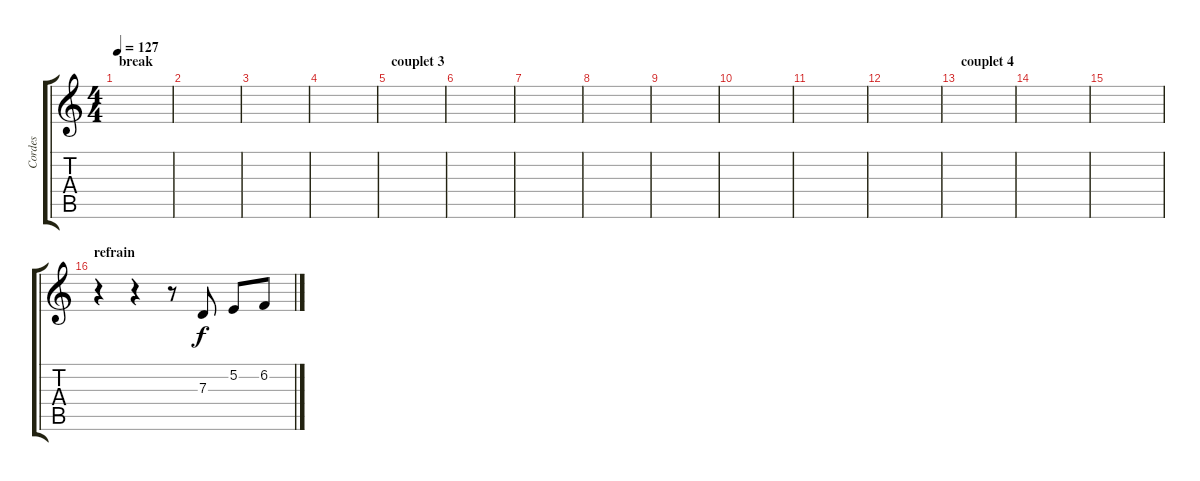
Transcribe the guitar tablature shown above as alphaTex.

\track ("Cordes" "Cordes") {instrument stringensemble1}
\staff {score tabs}
\tuning (E4 B3 G3 D3 A2 E2) {hide}
\ts (4 4)
\section ("" "break")
\tempo 127
\clef g2
\ks c
|
|
|
|
\section ("" "couplet 3")
|
|
|
|
|
|
|
|
\section ("" "couplet 4")
|
|
|
\section ("" "refrain")
r.4 r.4 r.8 7.3.8 5.2.8 6.2.8
